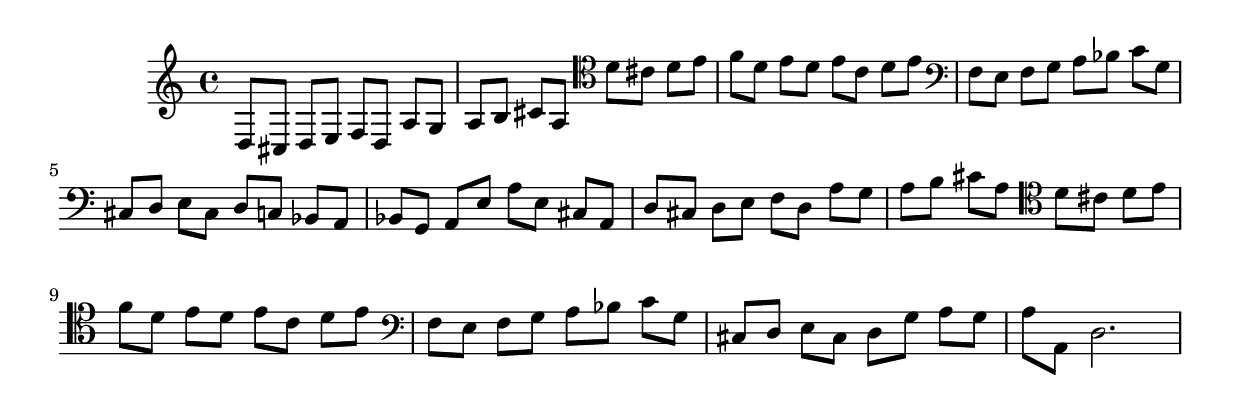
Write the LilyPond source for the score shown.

%%  secondo_basso.ly
%%  Copyright (c) 2011 Benjamin Coudrin <benjamin.coudrin@gmail.com>
%%                All Rights Reserved
%%
%%  Copyleft :
%%  This program is free software. It comes without any warranty, to
%%  the extent permitted by applicable law. You can redistribute it
%%  and/or modify it under the terms of the Do What The Fuck You Want
%%  To Public License, Version 2, as published by Sam Hocevar. See
%%  http://sam.zoy.org/wtfpl/COPYING for more details.

\relative c {
  d8[ cis] d8[ e] f8[ d]
  a'8[ g] a8[ b] cis8[ a8]
  \clef tenor
  d8[ cis] d8[ e] f8[ d]
  e8[ d] e8[ c] d8[ e]
  \clef bass
  f,8[ e] f8[ g] a8[ bes]
  c8[ g] cis,8[ d] e8[ cis]
  d8[ c] bes8[ a] bes8[ g]
  a8[ e'] a8[ e] cis8[ a]
  d8[ cis] d8[ e] f8[ d]
  a'8[ g] a8[ b] cis8[ a8]
  \clef tenor
  d8[ cis] d8[ e] f8[ d]
  e8[ d] e8[ c] d8[ e]
  \clef bass
  f,8[ e] f8[ g] a8[ bes]
  c8[ g] cis,8[ d] e8[ cis]
  d8[ g] a8[ g] a8[ a,]
  d2.
}